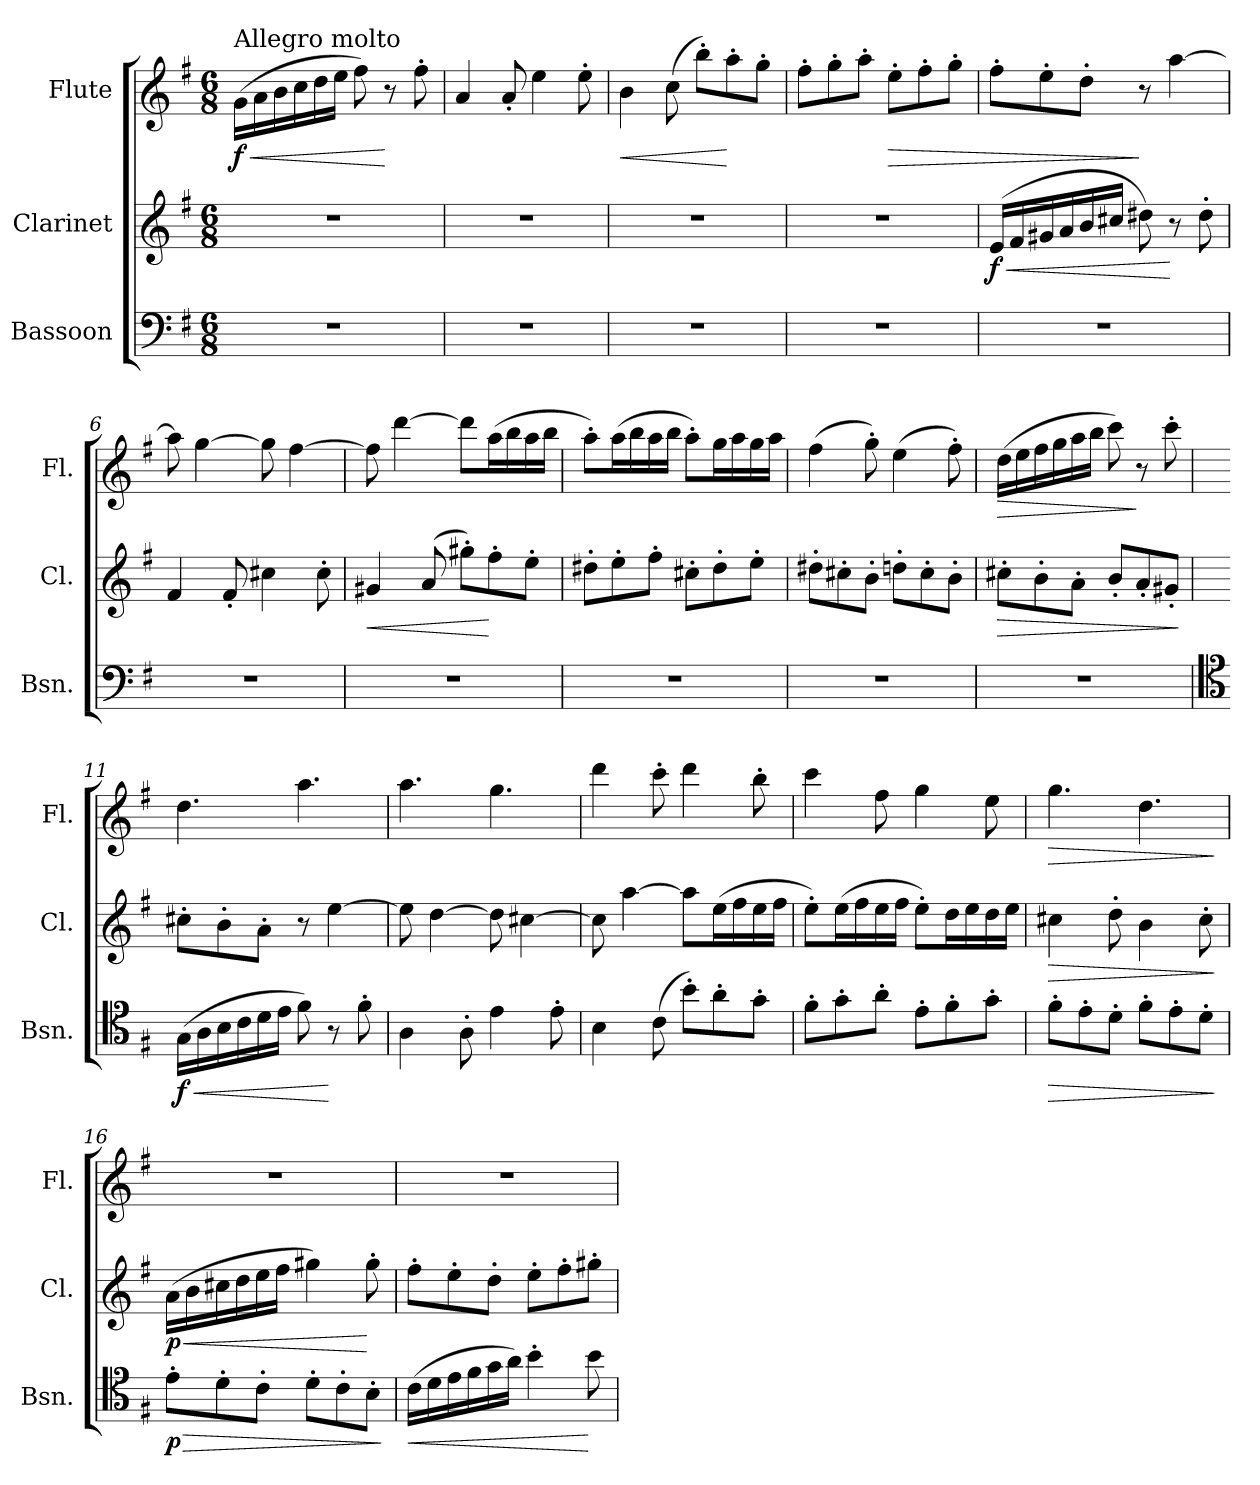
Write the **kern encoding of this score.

**kern	**dynam	**kern	**dynam	**kern	**dynam
*part3	*part3	*part2	*part2	*part1	*part1
*staff3	*staff3	*staff2	*staff2	*staff1	*staff1
*I"Bassoon	*	*I"Clarinet	*	*I"Flute	*
*I'Bsn.	*	*I'Cl.	*	*I'Fl.	*
*clefF4	*	*clefG2	*	*clefG2	*
*	*	*ITrd1c2	*	*	*
*k[f#]	*	*k[b-]	*	*k[f#]	*
*M6/8	*	*M6/8	*	*M6/8	*
*MM180	*	*MM180	*	*MM180	*
=1	=1	=1	=1	=1	=1
!	!	!	!	!LO:TX:a:t=Allegro molto	!
!	!	!	!	!	!LO:HP:b
!	!	!	!	!	!LO:DY:n=1:b
2.r	.	2.r	.	(>16g\LL	< f
.	.	.	.	16a\	.
.	.	.	.	16b\	.
.	.	.	.	16cc\	.
.	.	.	.	16dd\	.
.	.	.	.	16ee\JJ	.
.	.	.	.	8ff#\)	.
.	.	.	.	8r	[
.	.	.	.	8ff#'\	.
=2	=2	=2	=2	=2	=2
2.r	.	2.r	.	4a/	.
.	.	.	.	8a'/	.
.	.	.	.	4ee\	.
.	.	.	.	8ee'\	.
=3	=3	=3	=3	=3	=3
!	!	!	!	!	!LO:HP:b
2.r	.	2.r	.	4b\	<
.	.	.	.	(>8cc\	.
.	.	.	.	8bb'\L)	.
.	.	.	.	8aa'\	[
.	.	.	.	8gg'\J	.
=4	=4	=4	=4	=4	=4
2.r	.	2.r	.	8ff#'\L	.
.	.	.	.	8gg'\	.
.	.	.	.	8aa'\J	.
!	!	!	!	!	!LO:HP:b
.	.	.	.	8ee'\L	>
.	.	.	.	8ff#'\	.
.	.	.	.	8gg'\J	.
=5	=5	=5	=5	=5	=5
!	!	!	!LO:HP:b	!	!
!	!	!	!LO:DY:n=1:b	!	!
2.r	.	(>16d/LL	< f	8ff#'\L	.
.	.	16e/	.	.	.
.	.	16f#X/	.	8ee'\	.
.	.	16g/	.	.	.
.	.	16a/	.	8dd'\J	.
.	.	16bn/JJ	.	.	.
.	.	8cc#X\)	.	8r	]
.	.	8r	[	[4aa\	.
.	.	8cc#'\	.	.	.
!!LO:LB:g=z
=6	=6	=6	=6	=6	=6
2.r	.	4e/	.	8aa\]	.
.	.	.	.	[4gg\	.
.	.	8e'/	.	.	.
.	.	4bn\	.	8gg\]	.
.	.	.	.	[4ff#\	.
.	.	8b'\	.	.	.
=7	=7	=7	=7	=7	=7
!	!	!	!LO:HP:b	!	!
2.r	.	4f#X/	<	8ff#\]	.
.	.	.	.	[4ddd\	.
.	.	(>8g/	.	.	.
.	.	8ff#X'\L)	.	8ddd\L]	.
.	.	8ee'\	[	(>16aa\L	.
.	.	.	.	16bb\	.
.	.	8dd'\J	.	16aa\	.
.	.	.	.	16bb\JJ	.
=8	=8	=8	=8	=8	=8
2.r	.	8cc#X'\L	.	8aa'\L)	.
.	.	8dd'\	.	(>16aa\L	.
.	.	.	.	16bb\	.
.	.	8ee'\J	.	16aa\	.
.	.	.	.	16bb\JJ	.
.	.	8bn'\L	.	8aa'\L)	.
.	.	8cc#'\	.	16gg\L	.
.	.	.	.	16aa\	.
.	.	8dd'\J	.	16gg\	.
.	.	.	.	16aa\JJ	.
=9	=9	=9	=9	=9	=9
2.r	.	8cc#X'\L	.	(>4ff#\	.
.	.	8bn'\	.	.	.
.	.	8a'\J	.	8gg'\)	.
.	.	8ccn'\L	.	(>4ee\	.
.	.	8b'\	.	.	.
.	.	8a'\J	.	8ff#'\)	.
!!LO:LB:g=z
=10	=10	=10	=10	=10	=10
!	!	!	!LO:HP:b	!	!LO:HP:b
2.r	.	8bn'\L	>	(>16dd\LL	>
.	.	.	.	16ee\	.
.	.	8a'\	.	16ff#\	.
.	.	.	.	16gg\	.
.	.	8g'\J	.	16aa\	.
.	.	.	.	16bb\JJ	.
.	.	8a'/L	.	8ccc\)	.
.	.	8g'/	.	8r	]
.	.	8f#X'/J	.	8ccc'\	.
.	.	.	]	.	.
=11	=11	=11	=11	=11	=11
*clefC4	*	*	*	*	*
!	!LO:HP:b	!	!	!	!
!	!LO:DY:n=1:b	!	!	!	!
(>16G\LL	< f	8bn'\L	.	4.dd\	.
16A\	.	.	.	.	.
16B\	.	8a'\	.	.	.
16c\	.	.	.	.	.
16d\	.	8g'\J	.	.	.
16e\JJ	.	.	.	.	.
8f#\)	.	8r	.	4.aa\	.
8r	[	[4dd\	.	.	.
8f#'\	.	.	.	.	.
=12	=12	=12	=12	=12	=12
4A\	.	8dd\]	.	4.aa\	.
.	.	[4cc\	.	.	.
8A'\	.	.	.	.	.
4e\	.	8cc\]	.	4.gg\	.
.	.	[4bn\	.	.	.
8e'\	.	.	.	.	.
=13	=13	=13	=13	=13	=13
4B\	.	8b\]	.	4ddd\	.
.	.	[4gg\	.	.	.
(>8c\	.	.	.	8ccc'\	.
8b'\L)	.	8gg\L]	.	4ddd\	.
8a'\	.	(>16dd\L	.	.	.
.	.	16ee\	.	.	.
8g'\J	.	16dd\	.	8bb'\	.
.	.	16ee\JJ	.	.	.
=14	=14	=14	=14	=14	=14
8f#'\L	.	8dd'\L)	.	4ccc\	.
8g'\	.	(>16dd\L	.	.	.
.	.	16ee\	.	.	.
8a'\J	.	16dd\	.	8ff#\	.
.	.	16ee\JJ	.	.	.
8e'\L	.	8dd'\L)	.	4gg\	.
8f#'\	.	16cc\L	.	.	.
.	.	16dd\	.	.	.
8g'\J	.	16cc\	.	8ee\	.
.	.	16dd\JJ	.	.	.
!!LO:LB:g=z
=15	=15	=15	=15	=15	=15
!	!LO:HP:b	!	!LO:HP:b	!	!LO:HP:b
8f#'\L	>	4bn\	>	4.gg\	>
8e'\	.	.	.	.	.
8d'\J	.	8cc'\	.	.	.
8f#'\L	.	4a\	.	4.dd\	.
8e'\	.	.	.	.	.
8d'\J	.	8b'\	.	.	.
.	]	.	]	.	]
=16	=16	=16	=16	=16	=16
!	!LO:HP:b	!	!LO:HP:b	!	!
!	!LO:DY:n=1:b	!	!LO:DY:n=1:b	!	!
8e'\L	> p	(>16g\LL	< p	2.r	.
.	.	16a\	.	.	.
8d'\	.	16bn\	.	.	.
.	.	16cc\	.	.	.
8c'\J	.	16dd\	.	.	.
.	.	16ee\JJ	.	.	.
8d'\L	.	4ff#X\)	.	.	.
8c'\	.	.	.	.	.
8B'\J	.	8ff#'\	[	.	.
.	]	.	.	.	.
=17	=17	=17	=17	=17	=17
!	!LO:HP:b	!	!	!	!
(>16c\LL	<	8ee'\L	.	2.r	.
16d\	.	.	.	.	.
16e\	.	8dd'\	.	.	.
16f#\	.	.	.	.	.
16g\	.	8cc'\J	.	.	.
16a\JJ)	.	.	.	.	.
4b'\	.	8dd'\L	.	.	.
.	.	8ee'\	.	.	.
8b\	[	8ff#X'\J	.	.	.
=	=	=	=	=	=
*-	*-	*-	*-	*-	*-
